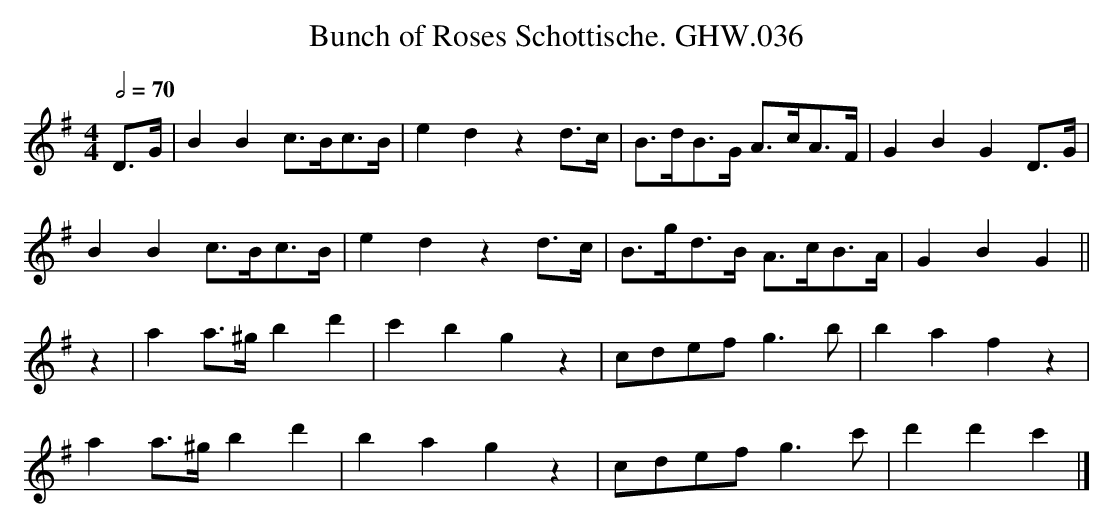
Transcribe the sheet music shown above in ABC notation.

X:1
T:Bunch of Roses Schottische. GHW.036
M:4/4
L:1/8
Q:1/2=70
K:G
D>G|B2B2 c>Bc>B|e2d2 z2 d>c|B>dB>G A>cA>F|G2B2G2 D>G|
B2B2 c>Bc>B|e2d2 z2 d>c|B>gd>B A>cB>A|G2B2G2||
z2|a2 a>^g b2 d'2|c'2 b2 g2 z2|cdef g3 b|b2a2f2 z2|
a2 a>^g b2 d'2|b2 a2 g2 z2|cdef g3 c'|d'2d'2c'2 |]
